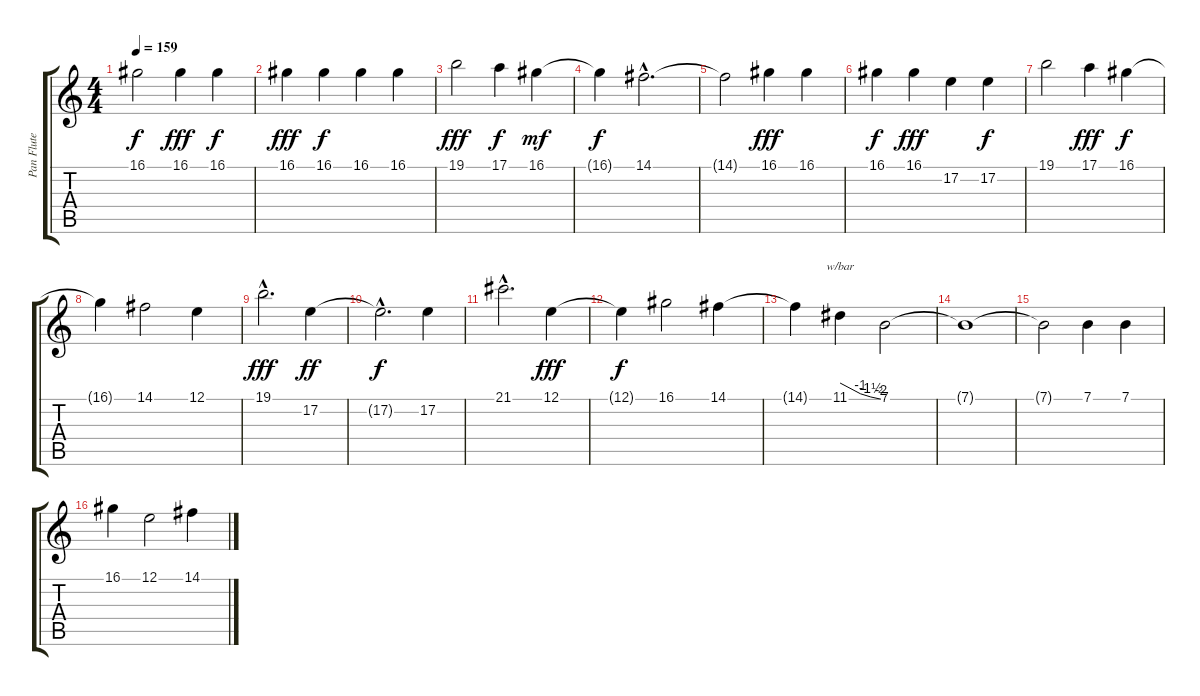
\track ("Pan Flute" "Pan Flute") {instrument panflute}
\staff {score tabs}
\tuning (E4 B3 G3 D3 A2 E2) {hide}
\ts (4 4)
\tempo 159
\clef g2
\ks c
16.1{t}.2{dy f} 16.1.4{dy fff} 16.1.4{dy f} |
16.1.4{dy fff} 16.1.4{dy f} 16.1.4 16.1.4 |
19.1.2{dy fff} 17.1.4{dy f} 16.1.4{dy mf} |
16.1{t}.4{dy f} 14.1{hac}.2{d} |
14.1{t}.2 16.1.4{dy fff} 16.1.4 |
16.1.4{dy f} 16.1.4{dy fff} 17.2.4 17.2.4{dy f} |
19.1.2 17.1.4{dy fff} 16.1.4{dy f} |
16.1{t}.4 14.1.2 12.1.4 |
19.1{hac}.2{d dy fff} 17.2.4{dy ff} |
17.2{hac t}.2{d dy f} 17.2.4 |
21.1{hac}.2{d} 12.1.4{dy fff} |
12.1{t}.4{dy f} 16.1.2 14.1.4 |
14.1{t}.4 11.1.4{tbe (custom default 0 0 30 -4 45 -6 60 -8)} 7.1.2 |
7.1{t}.1 |
7.1{t}.2 7.1.4 7.1.4 |
16.1.4 12.1.2 14.1.4
